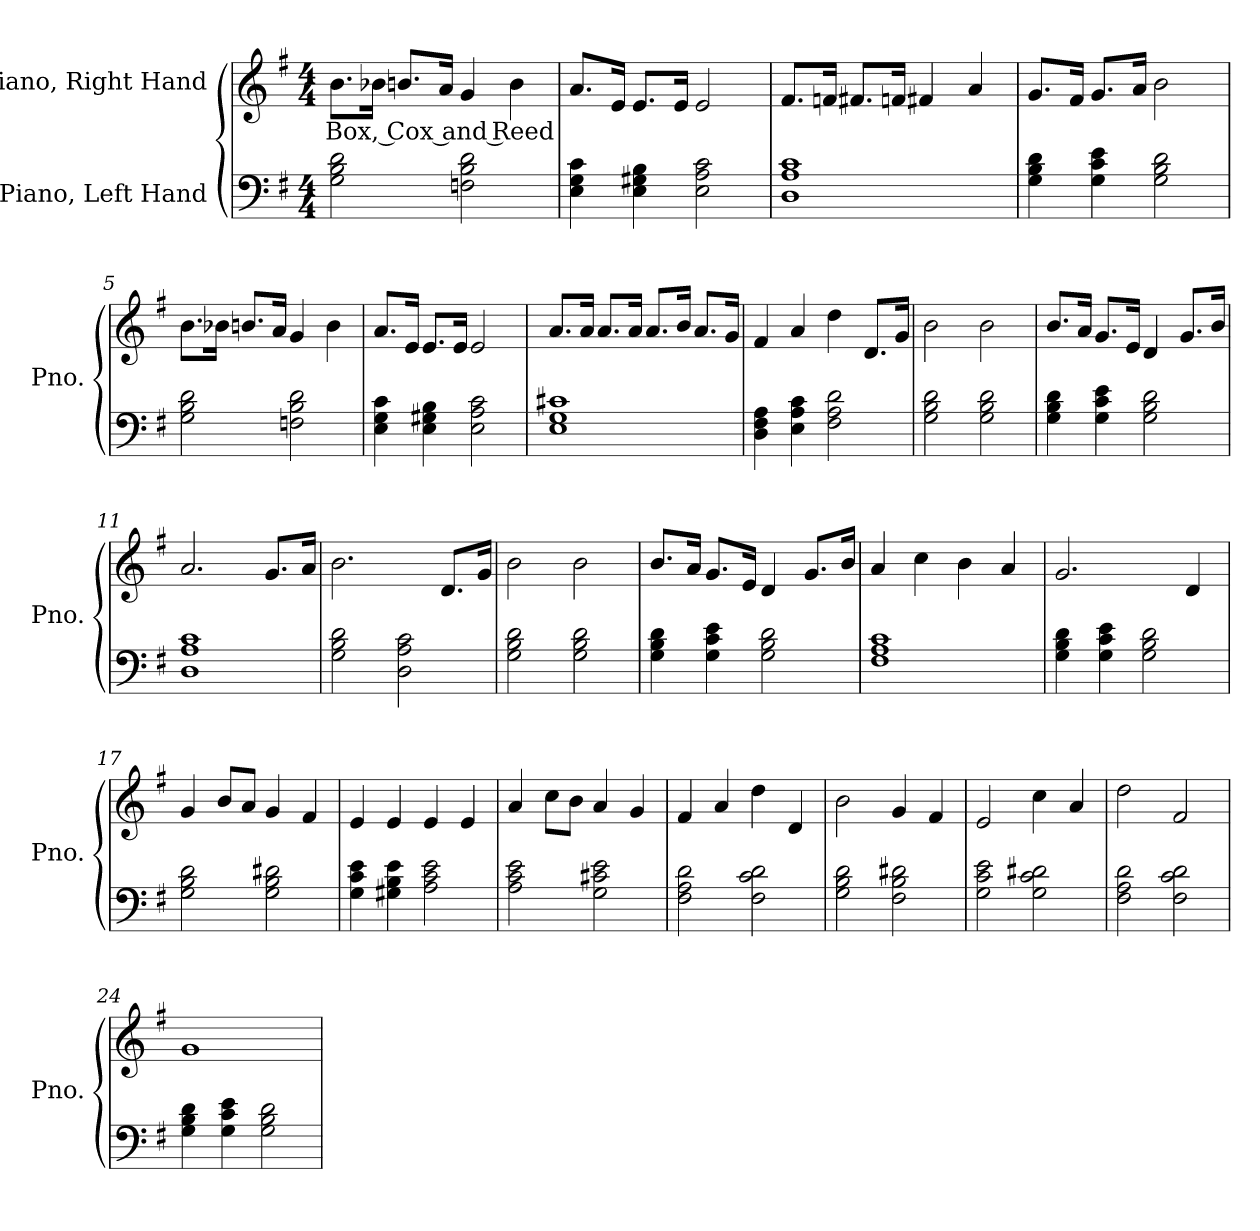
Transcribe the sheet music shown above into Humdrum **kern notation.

**kern	**kern	**text
*part2	*part1	*part1
*staff2	*staff1	*staff1
*I"Piano, Left Hand	*I"Piano, Right Hand	*
*I'Pno.	*I'Pno.	*
*clefF4	*clefG2	*
*k[f#]	*k[f#]	*
*M4/4	*M4/4	*
*MM105	*MM105	*
=1	=1	=1
!	!	!LO:LY:b
2G\ 2B\ 2d\	8.b\L	Box, Cox and Reed
.	16b-X\Jk	.
.	8.bn/L	.
.	16a/Jk	.
2Fn\ 2B\ 2d\	4g/	.
.	4b\	.
=2	=2	=2
4E\ 4G\ 4c\	8.a/L	.
.	16e/Jk	.
4E\ 4G#X\ 4B\	8.e/L	.
.	16e/Jk	.
2E\ 2A\ 2c\	2e/	.
=3	=3	=3
1D 1A 1c	8.f#/L	.
.	16fn/Jk	.
.	8.f#X/L	.
.	16fn/Jk	.
.	4f#X/	.
.	4a/	.
!!LO:LB:g=z
=4	=4	=4
4G\ 4B\ 4d\	8.g/L	.
.	16f#/Jk	.
4G\ 4c\ 4e\	8.g/L	.
.	16a/Jk	.
2G\ 2B\ 2d\	2b\	.
=5	=5	=5
2G\ 2B\ 2d\	8.b\L	.
.	16b-X\Jk	.
.	8.bn/L	.
.	16a/Jk	.
2Fn\ 2B\ 2d\	4g/	.
.	4b\	.
=6	=6	=6
4E\ 4G\ 4c\	8.a/L	.
.	16e/Jk	.
4E\ 4G#X\ 4B\	8.e/L	.
.	16e/Jk	.
2E\ 2A\ 2c\	2e/	.
=7	=7	=7
1E 1G 1c#X	8.a/L	.
.	16a/Jk	.
.	8.a/L	.
.	16a/Jk	.
.	8.a/L	.
.	16b/Jk	.
.	8.a/L	.
.	16g/Jk	.
=8	=8	=8
4D\ 4F#\ 4A\	4f#/	.
4E\ 4A\ 4c\	4a/	.
2F#\ 2A\ 2d\	4dd\	.
.	8.d/L	.
.	16g/Jk	.
=9	=9	=9
2G\ 2B\ 2d\	2b\	.
2G\ 2B\ 2d\	2b\	.
!!LO:LB:g=z
=10	=10	=10
4G\ 4B\ 4d\	8.b/L	.
.	16a/Jk	.
4G\ 4c\ 4e\	8.g/L	.
.	16e/Jk	.
2G\ 2B\ 2d\	4d/	.
.	8.g/L	.
.	16b/Jk	.
=11	=11	=11
1D 1A 1c	2.a/	.
.	8.g/L	.
.	16a/Jk	.
=12	=12	=12
2G\ 2B\ 2d\	2.b\	.
2D\ 2A\ 2c\	.	.
.	8.d/L	.
.	16g/Jk	.
=13	=13	=13
2G\ 2B\ 2d\	2b\	.
2G\ 2B\ 2d\	2b\	.
=14	=14	=14
4G\ 4B\ 4d\	8.b/L	.
.	16a/Jk	.
4G\ 4c\ 4e\	8.g/L	.
.	16e/Jk	.
2G\ 2B\ 2d\	4d/	.
.	8.g/L	.
.	16b/Jk	.
=15	=15	=15
1F# 1A 1c	4a/	.
.	4cc\	.
.	4b\	.
.	4a/	.
=16	=16	=16
4G\ 4B\ 4d\	2.g/	.
4G\ 4c\ 4e\	.	.
2G\ 2B\ 2d\	.	.
.	4d/	.
!!LO:LB:g=z
=17	=17	=17
2G\ 2B\ 2d\	4g/	.
.	8b/L	.
.	8a/J	.
2G\ 2B\ 2d#X\	4g/	.
.	4f#/	.
=18	=18	=18
4G\ 4c\ 4e\	4e/	.
4G#X\ 4B\ 4e\	4e/	.
2A\ 2c\ 2e\	4e/	.
.	4e/	.
=19	=19	=19
2A\ 2c\ 2e\	4a/	.
.	8cc\L	.
.	8b\J	.
2G\ 2c#X\ 2e\	4a/	.
.	4g/	.
=20	=20	=20
2F#\ 2A\ 2d\	4f#/	.
.	4a/	.
2F#\ 2c\ 2d\	4dd\	.
.	4d/	.
=21	=21	=21
2G\ 2B\ 2d\	2b\	.
2F#\ 2B\ 2d#X\	4g/	.
.	4f#/	.
=22	=22	=22
2G\ 2c\ 2e\	2e/	.
2G\ 2c\ 2d#X\	4cc\	.
.	4a/	.
=23	=23	=23
2F#\ 2A\ 2d\	2dd\	.
2F#\ 2c\ 2d\	2f#/	.
!!LO:LB:g=z
=24	=24	=24
4G\ 4B\ 4d\	1g	.
4G\ 4c\ 4e\	.	.
2G\ 2B\ 2d\	.	.
=	=	=
*-	*-	*-
